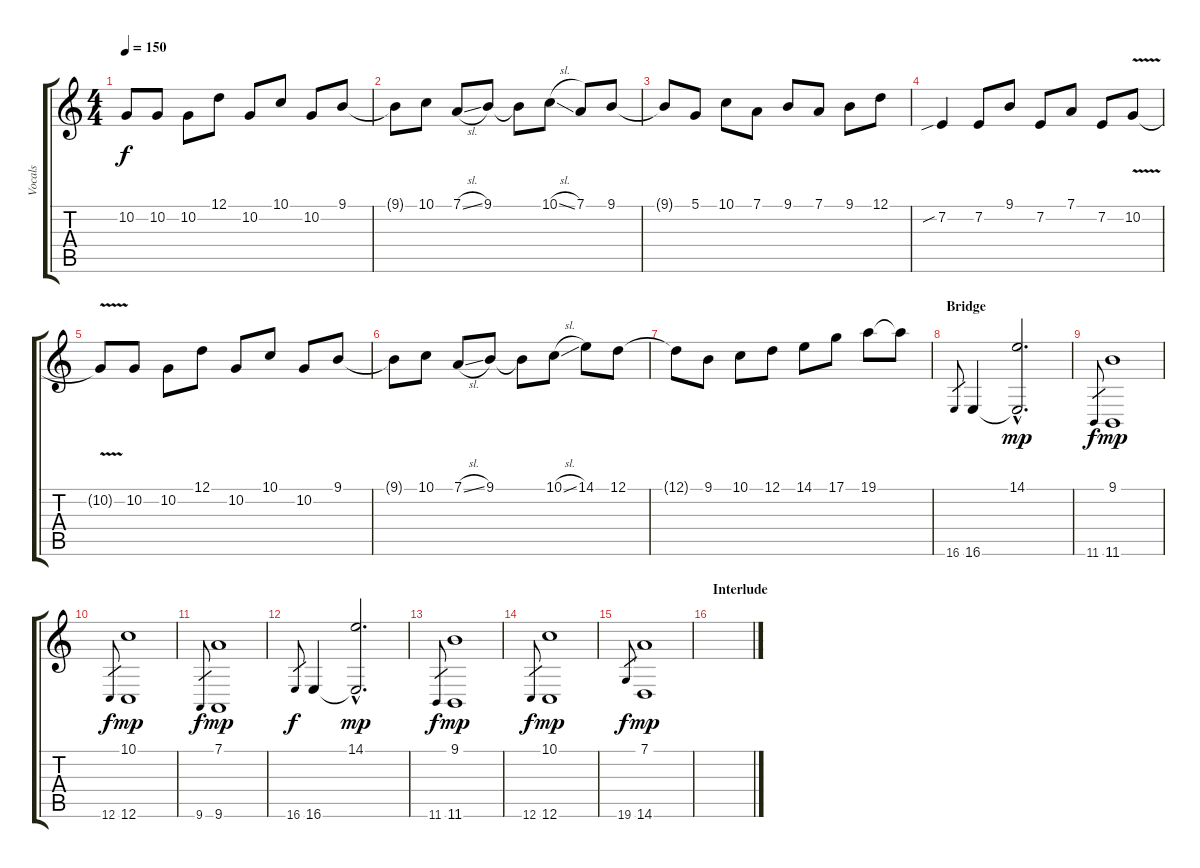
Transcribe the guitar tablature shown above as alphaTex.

\track ("Vocals" "Vocals") {instrument trombone}
\staff {score tabs}
\tuning (D4 A3 F3 C3 G2 C2) {hide}
\ts (4 4)
\tempo 150
\clef g2
\ks c
10.2{t}.8{dy f} 10.2.8 10.2.8 12.1.8 10.2.8 10.1.8 10.2.8 9.1.8 |
9.1{t}.8 10.1.8 7.1{sl}.8 9.1.8 9.1{t}.8 10.1{sl}.8 7.1.8 9.1.8 |
9.1{t}.8 5.1.8 10.1.8 7.1.8 9.1.8 7.1.8 9.1.8 12.1.8 |
7.2{sib}.4 7.2.8 9.1.8 7.2.8 7.1.8 7.2.8 10.2{v}.8 |
10.2{t}.8 10.2.8 10.2.8 12.1.8 10.2.8 10.1.8 10.2.8 9.1.8 |
9.1{t}.8 10.1.8 7.1{sl}.8 9.1.8 9.1{t}.8 10.1{sl}.8 14.1.8 12.1.8 |
12.1{t}.8 9.1.8 10.1.8 12.1.8 14.1.8 17.1.8 19.1.8 19.1{t}.8 |
\section ("" "Bridge")
16.6.8{gr} 16.6.4 (14.1{hac} 16.6{hac t}).2{d dy mp} |
11.6.8{gr dy f} (9.1 11.6).1{dy mp} |
12.6.8{gr dy f} (10.1 12.6).1{dy mp} |
9.6.8{gr dy f} (7.1 9.6).1{dy mp} |
16.6.8{gr dy f} 16.6.4 (14.1{hac} 16.6{hac t}).2{d dy mp} |
11.6.8{gr dy f} (9.1 11.6).1{dy mp} |
12.6.8{gr dy f} (10.1 12.6).1{dy mp} |
19.6.8{gr dy f} (7.1 14.6).1{dy mp} |
\section ("" "Interlude")
